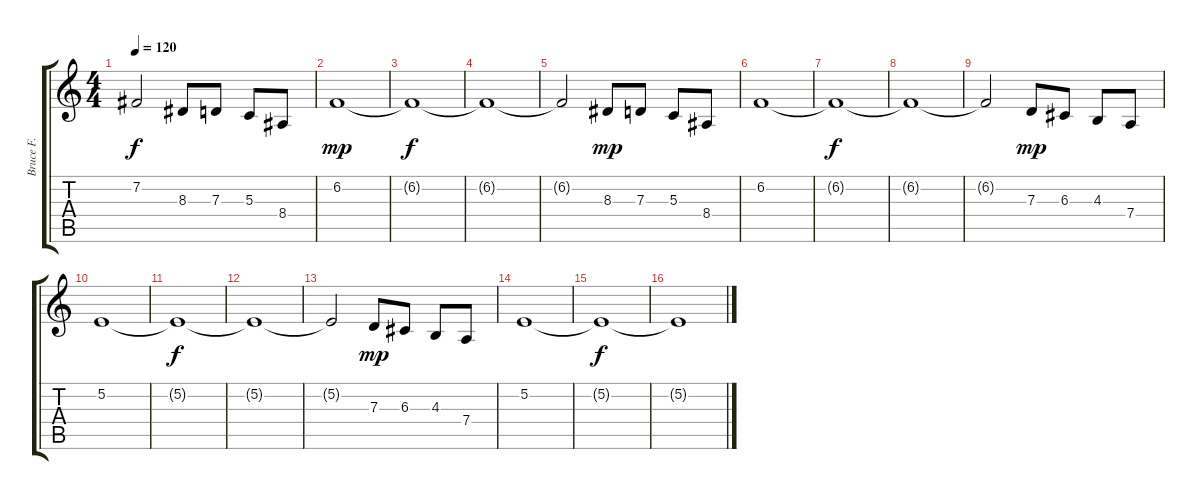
\track ("Bruce F." "Bruce F.") {instrument trombone bank 255}
\staff {score tabs}
\tuning (E4 B3 G3 D3 A2 E2) {hide}
\ts (4 4)
\tempo 120
\clef g2
\ks c
7.2.2{dy f} 8.3.8 7.3.8 5.3.8 8.4.8 |
6.2.1{dy mp} |
6.2{t}.1{dy f} |
6.2{t}.1 |
6.2{t}.2 8.3.8{dy mp} 7.3.8 5.3.8 8.4.8 |
6.2.1 |
6.2{t}.1{dy f} |
6.2{t}.1 |
6.2{t}.2 7.3.8{dy mp} 6.3.8 4.3.8 7.4.8 |
5.2.1 |
5.2{t}.1{dy f} |
5.2{t}.1 |
5.2{t}.2 7.3.8{dy mp} 6.3.8 4.3.8 7.4.8 |
5.2.1 |
5.2{t}.1{dy f} |
5.2{t}.1
